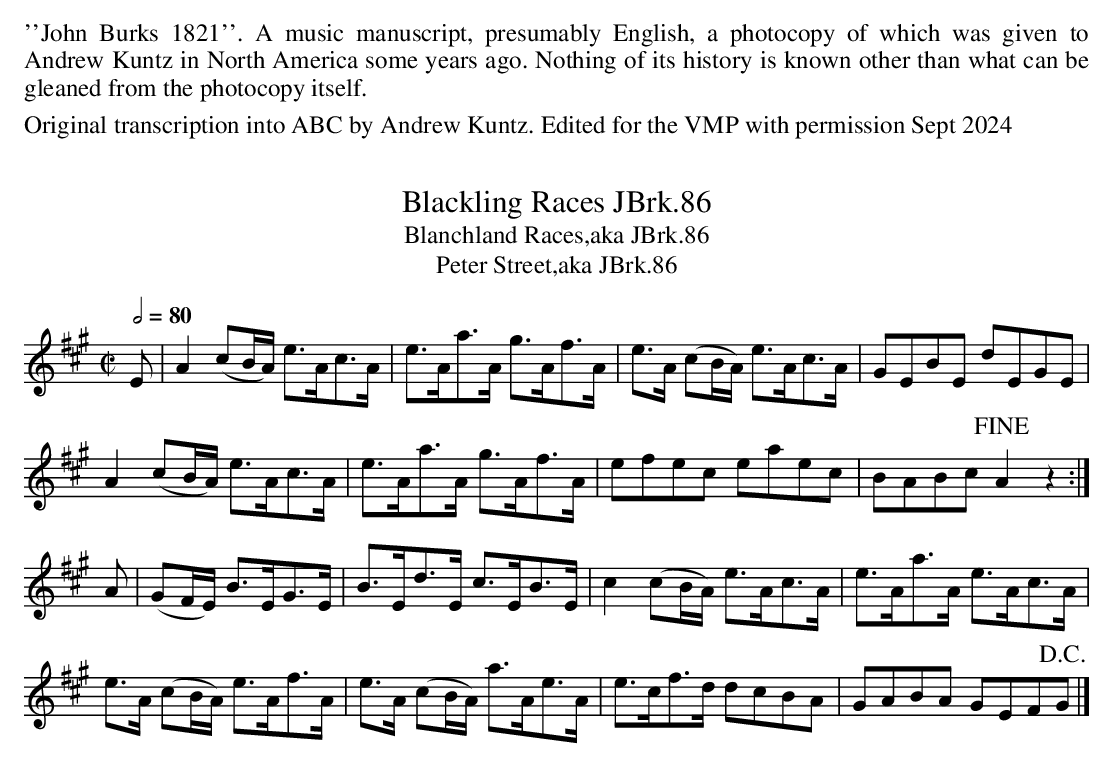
X:1
T:Blackling Races JBrk.86
Q:1/2=80
T:Blanchland Races,aka JBrk.86
T:Peter Street,aka JBrk.86
M:C|
L:1/8
K:A
E|A2 (cB/A/) e>Ac>A|e>Aa>A g>Af>A|e>A (cB/A/) e>Ac>A|GEBE dEGE|
A2 (cB/A/) e>Ac>A|e>Aa>A g>Af>A|efec eaec|BABc !fine!A2z2:|
A|(GF/E/) B>EG>E|B>Ed>E c>EB>E|c2 (cB/A/) e>Ac>A|e>Aa>A e>Ac>A|
e>A (cB/A/) e>Af>A|e>A (cB/A/) a>Ae>A|e>cf>d dcBA|GABA GEF!D.C.!G|]
